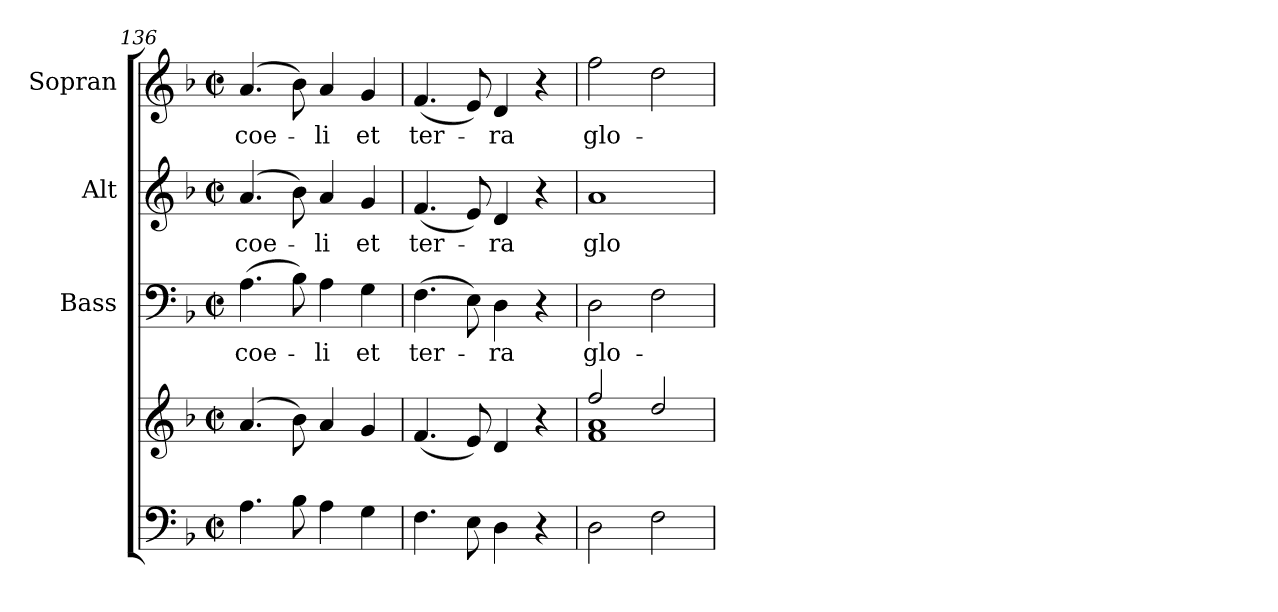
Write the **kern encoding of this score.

**kern	**kern	**kern	**text	**kern	**text	**kern	**text
*part4	*part4	*part3	*part3	*part2	*part2	*part1	*part1
*staff5	*staff4	*staff3	*staff3	*staff2	*staff2	*staff1	*staff1
*	*	*I"Bass	*	*I"Alt	*	*I"Sopran	*
*	*	*I'B.	*	*I'A.	*	*I'S.	*
*clefF4	*clefG2	*clefF4	*	*clefG2	*	*clefG2	*
*k[b-]	*k[b-]	*k[b-]	*	*k[b-]	*	*k[b-]	*
*F:	*F:	*F:	*	*F:	*	*F:	*
*M2/2	*M2/2	*M2/2	*	*M2/2	*	*M2/2	*
*met(c|)	*met(c|)	*met(c|)	*	*met(c|)	*	*met(c|)	*
=136	=136	=136	=136	=136	=136	=136	=136
!	!	!	!LO:LY:b	!	!LO:LY:b	!	!LO:LY:b
4.A\	(4.a/	(>4.A\	coe-	(4.a/	coe-	(4.a/	coe-
8B-\	8b-\)	8B-\)	.	8b-\)	.	8b-\)	.
!	!	!	!LO:LY:b	!	!LO:LY:b	!	!LO:LY:b
4A\	4a/	4A\	-li	4a/	-li	4a/	-li
!	!	!	!LO:LY:b	!	!LO:LY:b	!	!LO:LY:b
4G\	4g/	4G\	et	4g/	et	4g/	et
=137	=137	=137	=137	=137	=137	=137	=137
!	!	!	!LO:LY:b	!	!LO:LY:b	!	!LO:LY:b
4.F\	(<4.f/	(>4.F\	ter-	(<4.f/	ter-	(<4.f/	ter-
8E\	8e/)	8E\)	.	8e/)	.	8e/)	.
!	!	!	!LO:LY:b	!	!LO:LY:b	!	!LO:LY:b
4D\	4d/	4D\	-ra	4d/	-ra	4d/	-ra
4r	4r	4r	.	4r	.	4r	.
=138	=138	=138	=138	=138	=138	=138	=138
*	*^	*	*	*	*	*	*
!	!	!	!	!LO:LY:b	!	!LO:LY:b	!	!LO:LY:b
2D\	2ff/	1f 1a	2D\	glo-	1a	glo-	2ff\	glo-
2F\	2dd/	.	2F\	.	.	.	2dd\	.
*	*v	*v	*	*	*	*	*	*
=	=	=	=	=	=	=	=
*-	*-	*-	*-	*-	*-	*-	*-
